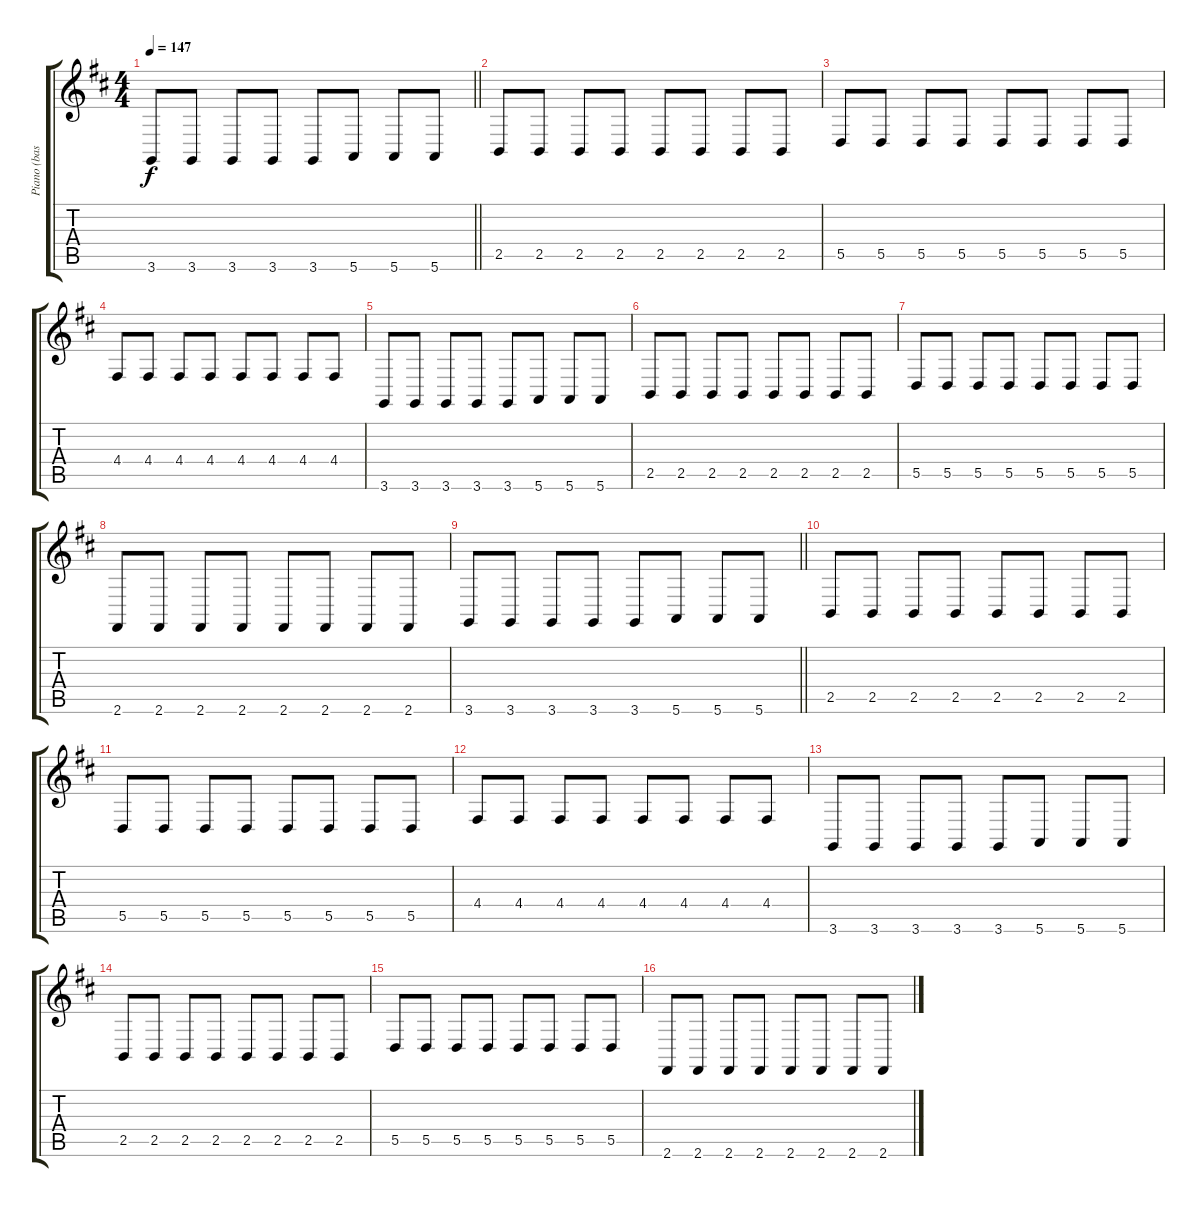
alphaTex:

\track ("Piano (bass line)" "Piano (bas") {instrument acousticgrandpiano}
\staff {score tabs}
\tuning (E4 B3 G3 D3 A2 E2) {hide}
\ts (4 4)
\tempo 147
\clef g2
\barLineRight lightlight
\ks d
3.6.8{dy f} 3.6.8 3.6.8 3.6.8 3.6.8 5.6.8 5.6.8 5.6.8 |
2.5.8 2.5.8 2.5.8 2.5.8 2.5.8 2.5.8 2.5.8 2.5.8 |
5.5.8 5.5.8 5.5.8 5.5.8 5.5.8 5.5.8 5.5.8 5.5.8 |
4.4.8 4.4.8 4.4.8 4.4.8 4.4.8 4.4.8 4.4.8 4.4.8 |
3.6.8 3.6.8 3.6.8 3.6.8 3.6.8 5.6.8 5.6.8 5.6.8 |
2.5.8 2.5.8 2.5.8 2.5.8 2.5.8 2.5.8 2.5.8 2.5.8 |
5.5.8 5.5.8 5.5.8 5.5.8 5.5.8 5.5.8 5.5.8 5.5.8 |
2.6.8 2.6.8 2.6.8 2.6.8 2.6.8 2.6.8 2.6.8 2.6.8 |
\barLineRight lightlight
3.6.8 3.6.8 3.6.8 3.6.8 3.6.8 5.6.8 5.6.8 5.6.8 |
2.5.8 2.5.8 2.5.8 2.5.8 2.5.8 2.5.8 2.5.8 2.5.8 |
5.5.8 5.5.8 5.5.8 5.5.8 5.5.8 5.5.8 5.5.8 5.5.8 |
4.4.8 4.4.8 4.4.8 4.4.8 4.4.8 4.4.8 4.4.8 4.4.8 |
3.6.8 3.6.8 3.6.8 3.6.8 3.6.8 5.6.8 5.6.8 5.6.8 |
2.5.8 2.5.8 2.5.8 2.5.8 2.5.8 2.5.8 2.5.8 2.5.8 |
5.5.8 5.5.8 5.5.8 5.5.8 5.5.8 5.5.8 5.5.8 5.5.8 |
2.6.8 2.6.8 2.6.8 2.6.8 2.6.8 2.6.8 2.6.8 2.6.8
